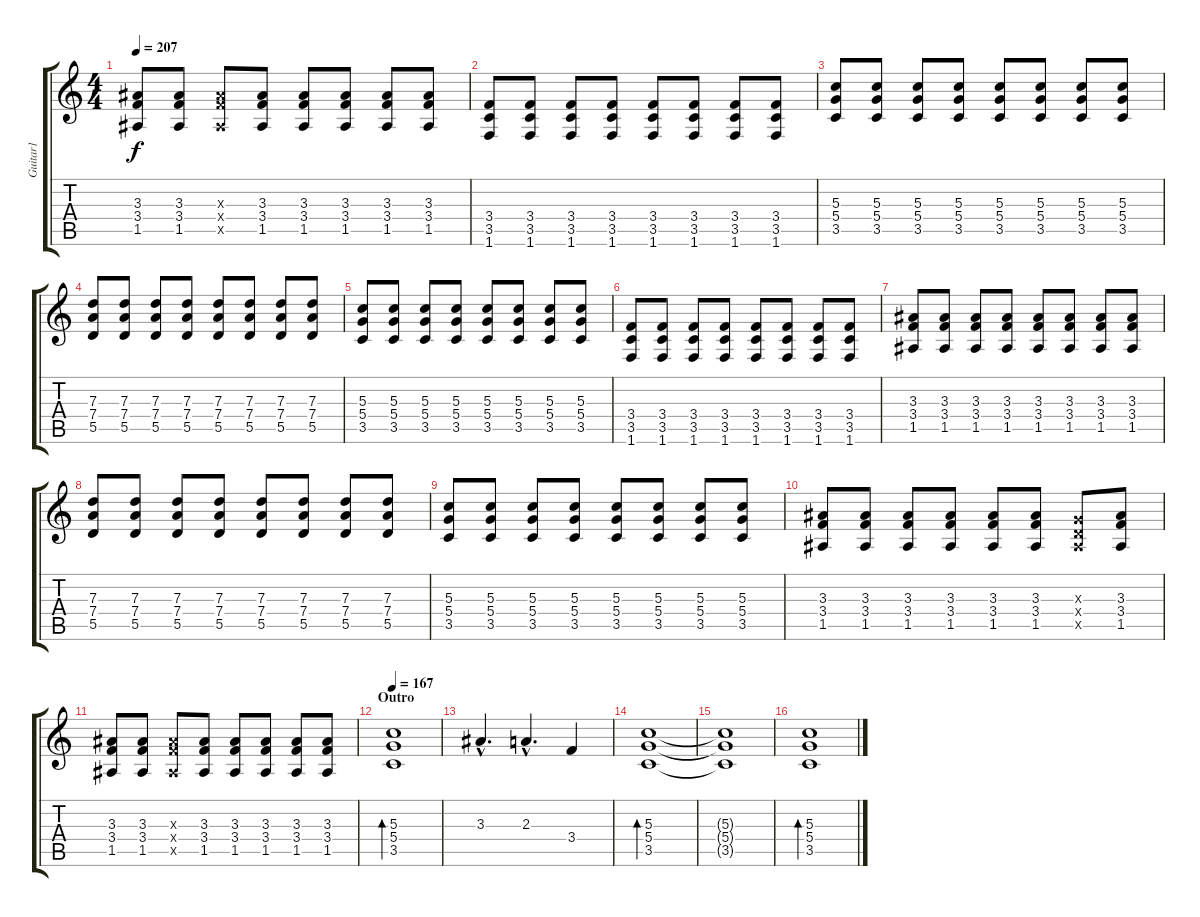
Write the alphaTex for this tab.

\track ("Guitar1" "Guitar1") {instrument distortionguitar}
\staff {score tabs}
\tuning (E4 B3 G3 D3 A2 E2) {hide}
\ts (4 4)
\tempo 207
\clef g2
\ks c
(3.3 3.4 1.5).8{dy f} (3.3 3.4 1.5).8 (3.3{x} 3.4{x} 1.5{x}).8 (3.3 3.4 1.5).8 (3.3 3.4 1.5).8 (3.3 3.4 1.5).8 (3.3 3.4 1.5).8 (3.3 3.4 1.5).8 |
(3.4 3.5 1.6).8 (3.4 3.5 1.6).8 (3.4 3.5 1.6).8 (3.4 3.5 1.6).8 (3.4 3.5 1.6).8 (3.4 3.5 1.6).8 (3.4 3.5 1.6).8 (3.4 3.5 1.6).8 |
(5.3 5.4 3.5).8 (5.3 5.4 3.5).8 (5.3 5.4 3.5).8 (5.3 5.4 3.5).8 (5.3 5.4 3.5).8 (5.3 5.4 3.5).8 (5.3 5.4 3.5).8 (5.3 5.4 3.5).8 |
(7.3 7.4 5.5).8 (7.3 7.4 5.5).8 (7.3 7.4 5.5).8 (7.3 7.4 5.5).8 (7.3 7.4 5.5).8 (7.3 7.4 5.5).8 (7.3 7.4 5.5).8 (7.3 7.4 5.5).8 |
(5.3 5.4 3.5).8 (5.3 5.4 3.5).8 (5.3 5.4 3.5).8 (5.3 5.4 3.5).8 (5.3 5.4 3.5).8 (5.3 5.4 3.5).8 (5.3 5.4 3.5).8 (5.3 5.4 3.5).8 |
(3.4 3.5 1.6).8 (3.4 3.5 1.6).8 (3.4 3.5 1.6).8 (3.4 3.5 1.6).8 (3.4 3.5 1.6).8 (3.4 3.5 1.6).8 (3.4 3.5 1.6).8 (3.4 3.5 1.6).8 |
(3.3 3.4 1.5).8 (3.3 3.4 1.5).8 (3.3 3.4 1.5).8 (3.3 3.4 1.5).8 (3.3 3.4 1.5).8 (3.3 3.4 1.5).8 (3.3 3.4 1.5).8 (3.3 3.4 1.5).8 |
(7.3 7.4 5.5).8 (7.3 7.4 5.5).8 (7.3 7.4 5.5).8 (7.3 7.4 5.5).8 (7.3 7.4 5.5).8 (7.3 7.4 5.5).8 (7.3 7.4 5.5).8 (7.3 7.4 5.5).8 |
(5.3 5.4 3.5).8 (5.3 5.4 3.5).8 (5.3 5.4 3.5).8 (5.3 5.4 3.5).8 (5.3 5.4 3.5).8 (5.3 5.4 3.5).8 (5.3 5.4 3.5).8 (5.3 5.4 3.5).8 |
(3.3 3.4 1.5).8 (3.3 3.4 1.5).8 (3.3 3.4 1.5).8 (3.3 3.4 1.5).8 (3.3 3.4 1.5).8 (3.3 3.4 1.5).8 (0.3{x} 0.4{x} 1.5{x}).8 (3.3 3.4 1.5).8 |
(3.3 3.4 1.5).8 (3.3 3.4 1.5).8 (3.3{x} 3.4{x} 1.5{x}).8 (3.3 3.4 1.5).8 (3.3 3.4 1.5).8 (3.3 3.4 1.5).8 (3.3 3.4 1.5).8 (3.3 3.4 1.5).8 |
\section ("" "Outro")
\tempo 167
(5.3 5.4 3.5).1{bd 120} |
3.3{hac}.4{d} 2.3{hac}.4{d} 3.4.4 |
(5.3 5.4 3.5).1{bd 120} |
(5.3{t} 5.4{t} 3.5{t}).1 |
(5.3 5.4 3.5).1{bd 120}
